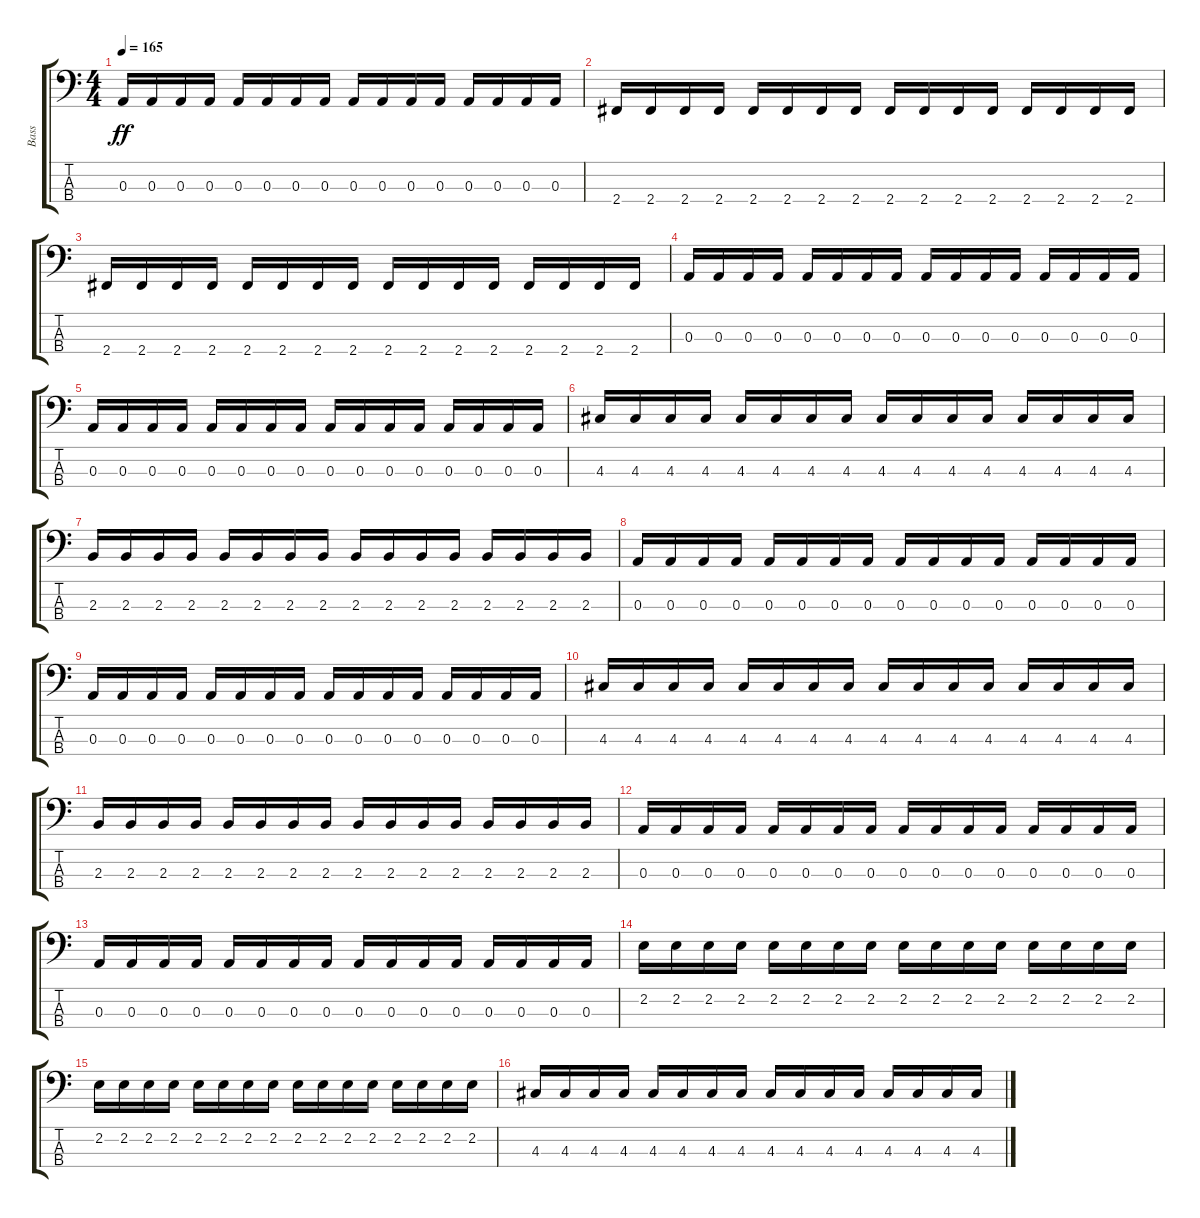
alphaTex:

\track ("Bass" "Bass") {instrument electricbassfinger}
\staff {score tabs}
\tuning (G2 D2 A1 E1) {hide}
\ts (4 4)
\tempo 165
\clef f4
\ks c
0.3.16{dy ff} 0.3.16 0.3.16 0.3.16 0.3.16 0.3.16 0.3.16 0.3.16 0.3.16 0.3.16 0.3.16 0.3.16 0.3.16 0.3.16 0.3.16 0.3.16 |
2.4.16 2.4.16 2.4.16 2.4.16 2.4.16 2.4.16 2.4.16 2.4.16 2.4.16 2.4.16 2.4.16 2.4.16 2.4.16 2.4.16 2.4.16 2.4.16 |
2.4.16 2.4.16 2.4.16 2.4.16 2.4.16 2.4.16 2.4.16 2.4.16 2.4.16 2.4.16 2.4.16 2.4.16 2.4.16 2.4.16 2.4.16 2.4.16 |
0.3.16 0.3.16 0.3.16 0.3.16 0.3.16 0.3.16 0.3.16 0.3.16 0.3.16 0.3.16 0.3.16 0.3.16 0.3.16 0.3.16 0.3.16 0.3.16 |
0.3.16 0.3.16 0.3.16 0.3.16 0.3.16 0.3.16 0.3.16 0.3.16 0.3.16 0.3.16 0.3.16 0.3.16 0.3.16 0.3.16 0.3.16 0.3.16 |
4.3.16 4.3.16 4.3.16 4.3.16 4.3.16 4.3.16 4.3.16 4.3.16 4.3.16 4.3.16 4.3.16 4.3.16 4.3.16 4.3.16 4.3.16 4.3.16 |
2.3.16 2.3.16 2.3.16 2.3.16 2.3.16 2.3.16 2.3.16 2.3.16 2.3.16 2.3.16 2.3.16 2.3.16 2.3.16 2.3.16 2.3.16 2.3.16 |
0.3.16 0.3.16 0.3.16 0.3.16 0.3.16 0.3.16 0.3.16 0.3.16 0.3.16 0.3.16 0.3.16 0.3.16 0.3.16 0.3.16 0.3.16 0.3.16 |
0.3.16 0.3.16 0.3.16 0.3.16 0.3.16 0.3.16 0.3.16 0.3.16 0.3.16 0.3.16 0.3.16 0.3.16 0.3.16 0.3.16 0.3.16 0.3.16 |
4.3.16 4.3.16 4.3.16 4.3.16 4.3.16 4.3.16 4.3.16 4.3.16 4.3.16 4.3.16 4.3.16 4.3.16 4.3.16 4.3.16 4.3.16 4.3.16 |
2.3.16 2.3.16 2.3.16 2.3.16 2.3.16 2.3.16 2.3.16 2.3.16 2.3.16 2.3.16 2.3.16 2.3.16 2.3.16 2.3.16 2.3.16 2.3.16 |
0.3.16 0.3.16 0.3.16 0.3.16 0.3.16 0.3.16 0.3.16 0.3.16 0.3.16 0.3.16 0.3.16 0.3.16 0.3.16 0.3.16 0.3.16 0.3.16 |
0.3.16 0.3.16 0.3.16 0.3.16 0.3.16 0.3.16 0.3.16 0.3.16 0.3.16 0.3.16 0.3.16 0.3.16 0.3.16 0.3.16 0.3.16 0.3.16 |
2.2.16 2.2.16 2.2.16 2.2.16 2.2.16 2.2.16 2.2.16 2.2.16 2.2.16 2.2.16 2.2.16 2.2.16 2.2.16 2.2.16 2.2.16 2.2.16 |
2.2.16 2.2.16 2.2.16 2.2.16 2.2.16 2.2.16 2.2.16 2.2.16 2.2.16 2.2.16 2.2.16 2.2.16 2.2.16 2.2.16 2.2.16 2.2.16 |
4.3.16 4.3.16 4.3.16 4.3.16 4.3.16 4.3.16 4.3.16 4.3.16 4.3.16 4.3.16 4.3.16 4.3.16 4.3.16 4.3.16 4.3.16 4.3.16
